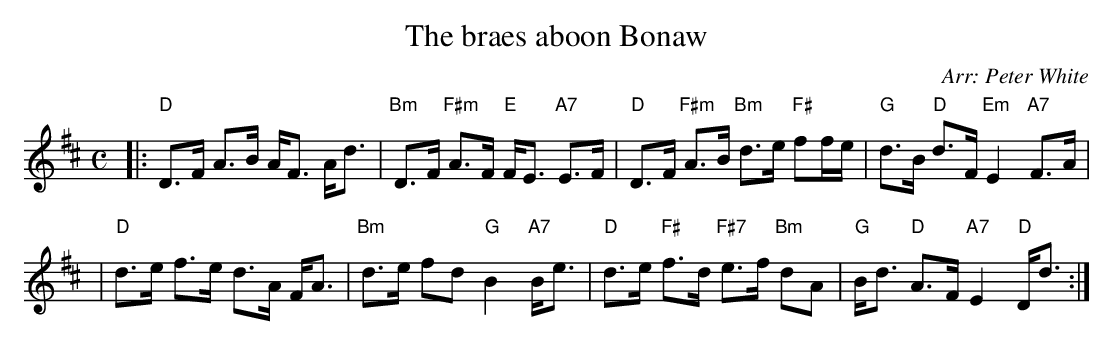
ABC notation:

X:1
T: The braes aboon Bonaw
O: Arr: Peter White
M: C
L: 1/8
K: D
|:"D"D>F A>B A<F A<d | "Bm"D>F "F#m"A>F "E"F<E "A7"E>F \
| "D"D>F "F#m"A>B "Bm"d>e "F#"ff/e/ | "G"d>B "D"d>F "Em"E2 "A7"F>A |
| "D"d>e f>e d>A F<A | "Bm"d>e fd "G"B2 "A7"B<e \
| "D"d>e "F#"f>d "F#7"e>f "Bm"dA | "G"B<d "D"A>F "A7"E2 "D"D<d :|
